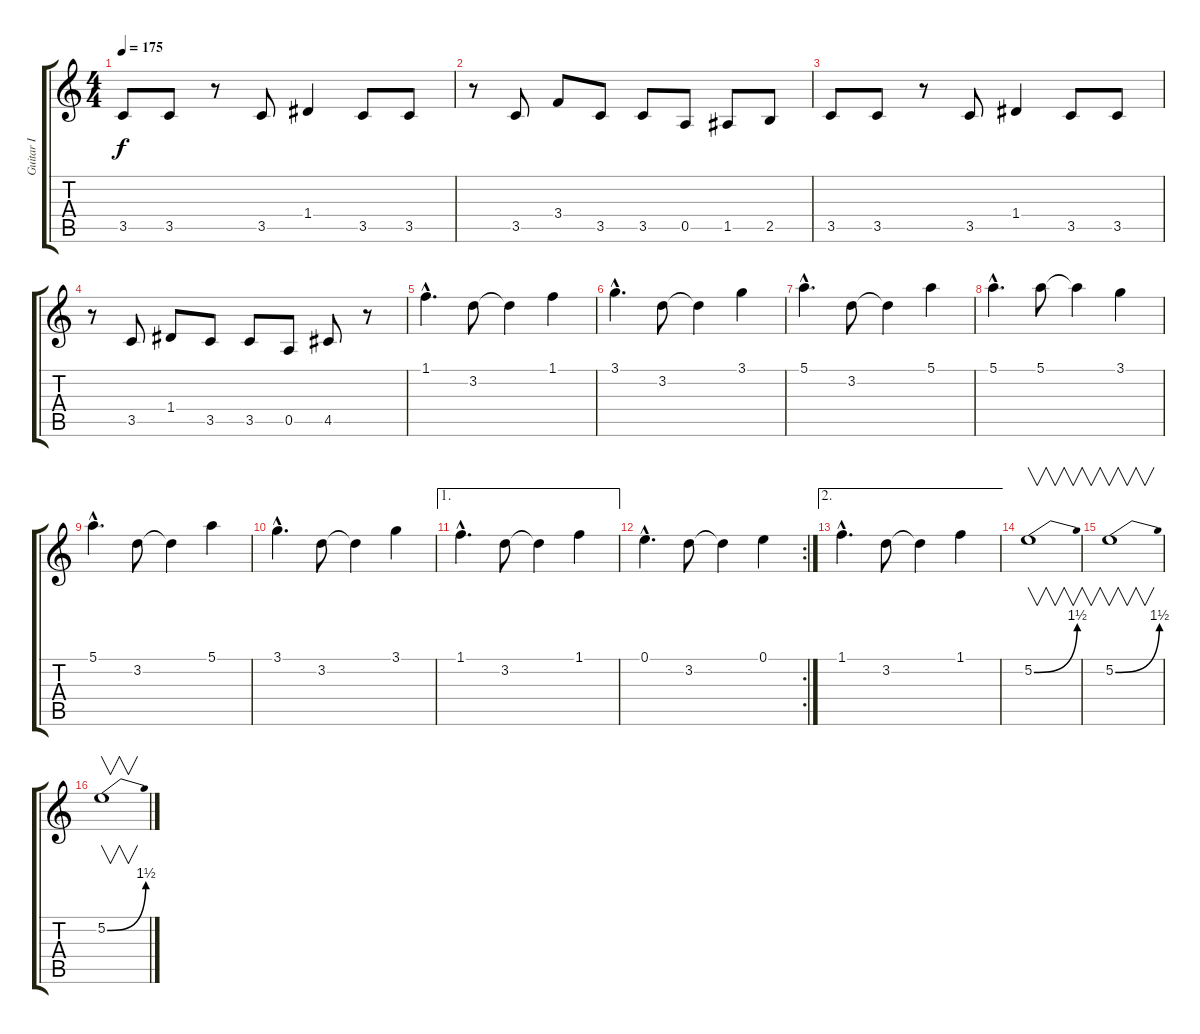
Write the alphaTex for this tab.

\track ("Guitar I" "Guitar I") {instrument overdrivenguitar}
\staff {score tabs}
\tuning (E4 B3 G3 D3 A2 E2) {hide}
\ts (4 4)
\tempo 175
\clef g2
\ks c
3.5.8{dy f} 3.5.8 r.8 3.5.8 1.4.4 3.5.8 3.5.8 |
r.8 3.5.8 3.4.8 3.5.8 3.5.8 0.5.8 1.5.8 2.5.8 |
3.5.8 3.5.8 r.8 3.5.8 1.4.4 3.5.8 3.5.8 |
r.8 3.5.8 1.4.8 3.5.8 3.5.8 0.5.8 4.5.8 r.8 |
1.1{hac}.4{d} 3.2.8 3.2{t}.4 1.1.4 |
3.1{hac}.4{d} 3.2.8 3.2{t}.4 3.1.4 |
5.1{hac}.4{d} 3.2.8 3.2{t}.4 5.1.4 |
5.1{hac}.4{d} 5.1.8 5.1{t}.4 3.1.4 |
5.1{hac}.4{d} 3.2.8 3.2{t}.4 5.1.4 |
3.1{hac}.4{d} 3.2.8 3.2{t}.4 3.1.4 |
\ae 1
1.1{hac}.4{d} 3.2.8 3.2{t}.4 1.1.4 |
\rc 2
0.1{hac}.4{d} 3.2.8 3.2{t}.4 0.1.4 |
\ae 2
1.1{hac}.4{d} 3.2.8 3.2{t}.4 1.1.4 |
5.2{be (bend 0 0 60 6)}.1{v volume 16} |
5.2{be (bend 0 0 60 6)}.1{v} |
5.2{be (bend 0 0 60 6)}.1{v}
